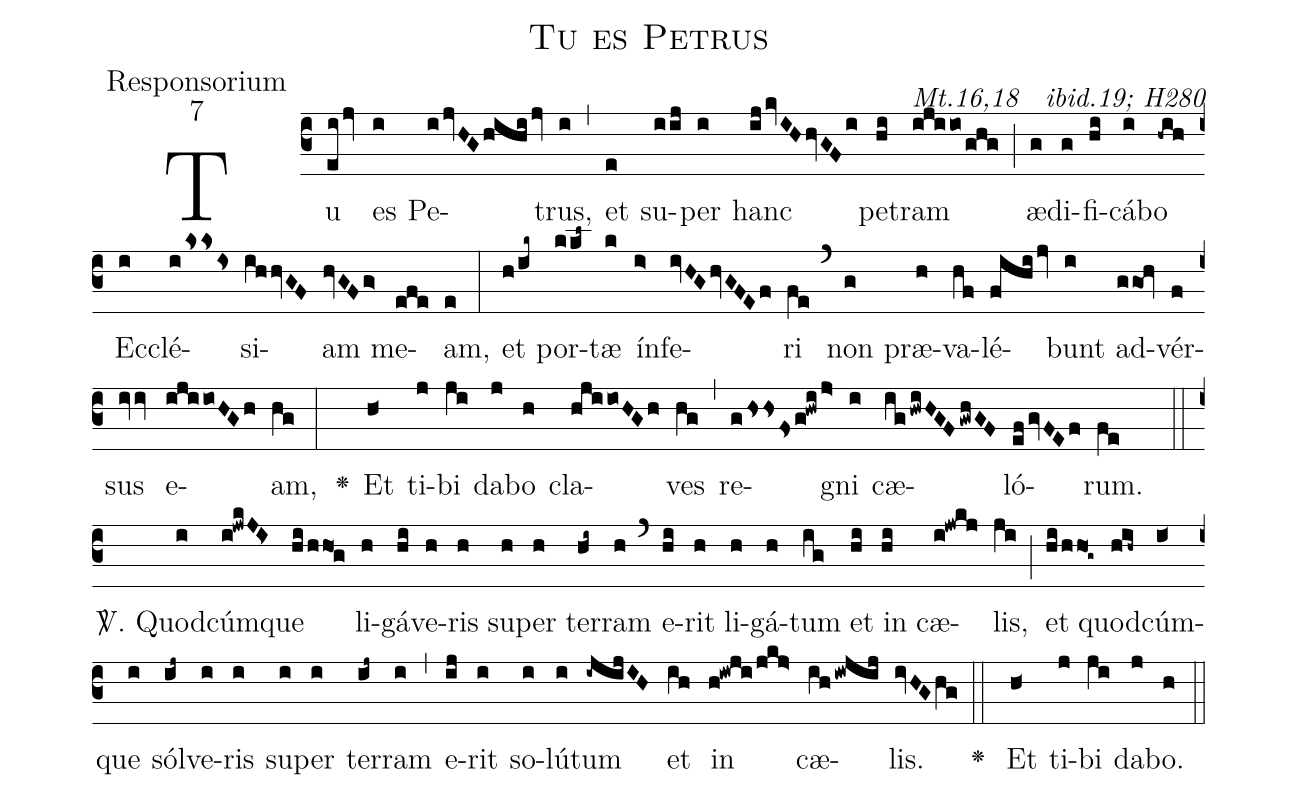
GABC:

name:Tu es Petrus;
office-part:Responsorium;
mode:7;
commentary:ꝶ Mt.16,18 ꝟ ibid.19; H280;
%%
(c3)Tu(ei/jv) es(i) Pe(ijvHGhihijv)trus,(i) (,)
et(e) su(iij)per(i) hanc(ijkvIHhvGFi) pe(hi)tram(ijiio/ghg) (;) æ(g)di(g)fi(hi)cá(i)bo(-hih) Ec(i)clé(ikssis)si(ihhvGF)am(hvGFg>) me(efe)am,(e) (:)
et(h/ik~) por(kkl~)tæ(k) ín(i>)fe(ivHGhvGFEf)ri(fe) (`) non(g) præ(h)va(hf)lé(fihijv)bunt(i) ad(ggoh)vér(f)sus(ivv) e(ijiioHGh)am,(hg) (:)
<v>\greheightstar</v>()
Et(h<) ti(j)bi(ji) da(j)bo(h) cla(hjiioHGh)ves(hg) (,) re(ghssfsg!hwi/j>)gni(i) cæ(ighwiHGFgwhGF)ló(efgvFEf)rum.(fe) (::)

<sp>V/</sp>.
Quod(i)cúm(i!jwkJI>)que(hi/hho1!g) li(h)gá(hi)ve(h)ris(h) su(h)per(h) ter(hi~)ram(h) (`) e(hi)rit(h) li(h)gá(h)tum(ig) et(hi) in(hi) cæ(i!jwkj)lis,(ji) (;) et(hi/hho1!g~) quod(hih~)cúm(i<)que(i) sól(ij~)ve(i)ris(i) su(i)per(i) ter(ij~)ram(i) (,) e(ij)rit(i) so(i)lú(i)tum(-ijijIH) et(ih) in(h!iwji/jkj>) cæ(ihiwjij)lis.(ivHGhg) (::)

<v>\greheightstar</v>() Et(h<) ti(j)bi(ji) da(j)bo.(h) (::)
